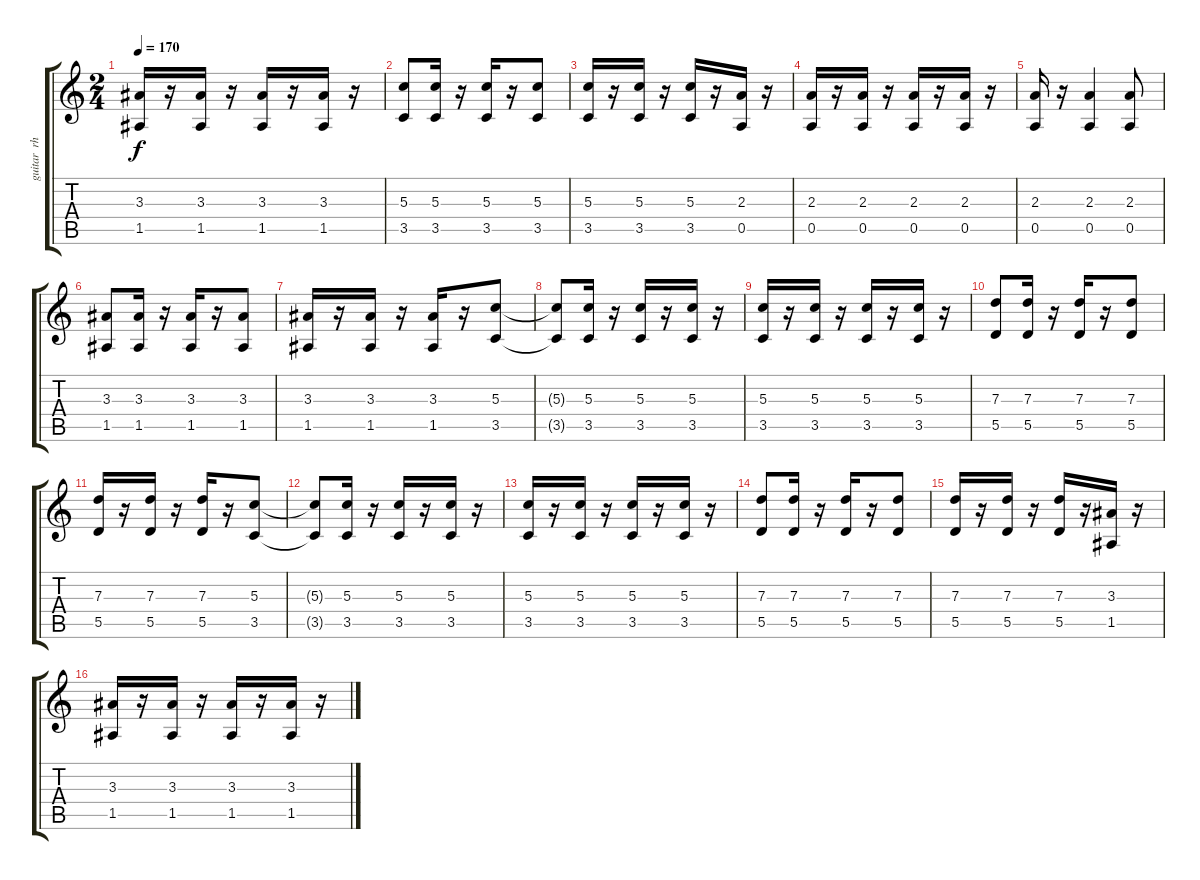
\track ("guitar  rhythm  two" "guitar  rh") {instrument distortionguitar}
\staff {score tabs}
\tuning (E4 B3 G3 D3 A2 E2) {hide}
\ts (2 4)
\tempo 170
\clef g2
\ks c
(3.3 1.5).16{dy f} r.16 (3.3 1.5).16 r.16 (3.3 1.5).16 r.16 (3.3 1.5).16 r.16 |
(5.3 3.5).8 (5.3 3.5).16 r.16 (5.3 3.5).16 r.16 (5.3 3.5).8 |
(5.3 3.5).16 r.16 (5.3 3.5).16 r.16 (5.3 3.5).16 r.16 (2.3 0.5).16 r.16 |
(2.3 0.5).16 r.16 (2.3 0.5).16 r.16 (2.3 0.5).16 r.16 (2.3 0.5).16 r.16 |
(2.3 0.5).16 r.16 (2.3 0.5).4 (2.3 0.5).8 |
(3.3 1.5).8 (3.3 1.5).16 r.16 (3.3 1.5).16 r.16 (3.3 1.5).8 |
(3.3 1.5).16 r.16 (3.3 1.5).16 r.16 (3.3 1.5).16 r.16 (5.3 3.5).8 |
(5.3{t} 3.5{t}).8 (5.3 3.5).16 r.16 (5.3 3.5).16 r.16 (5.3 3.5).16 r.16 |
(5.3 3.5).16 r.16 (5.3 3.5).16 r.16 (5.3 3.5).16 r.16 (5.3 3.5).16 r.16 |
(7.3 5.5).8 (7.3 5.5).16 r.16 (7.3 5.5).16 r.16 (7.3 5.5).8 |
(7.3 5.5).16 r.16 (7.3 5.5).16 r.16 (7.3 5.5).16 r.16 (5.3 3.5).8 |
(5.3{t} 3.5{t}).8 (5.3 3.5).16 r.16 (5.3 3.5).16 r.16 (5.3 3.5).16 r.16 |
(5.3 3.5).16 r.16 (5.3 3.5).16 r.16 (5.3 3.5).16 r.16 (5.3 3.5).16 r.16 |
(7.3 5.5).8 (7.3 5.5).16 r.16 (7.3 5.5).16 r.16 (7.3 5.5).8 |
(7.3 5.5).16 r.16 (7.3 5.5).16 r.16 (7.3 5.5).16 r.16 (3.3 1.5).16 r.16 |
(3.3 1.5).16 r.16 (3.3 1.5).16 r.16 (3.3 1.5).16 r.16 (3.3 1.5).16 r.16
